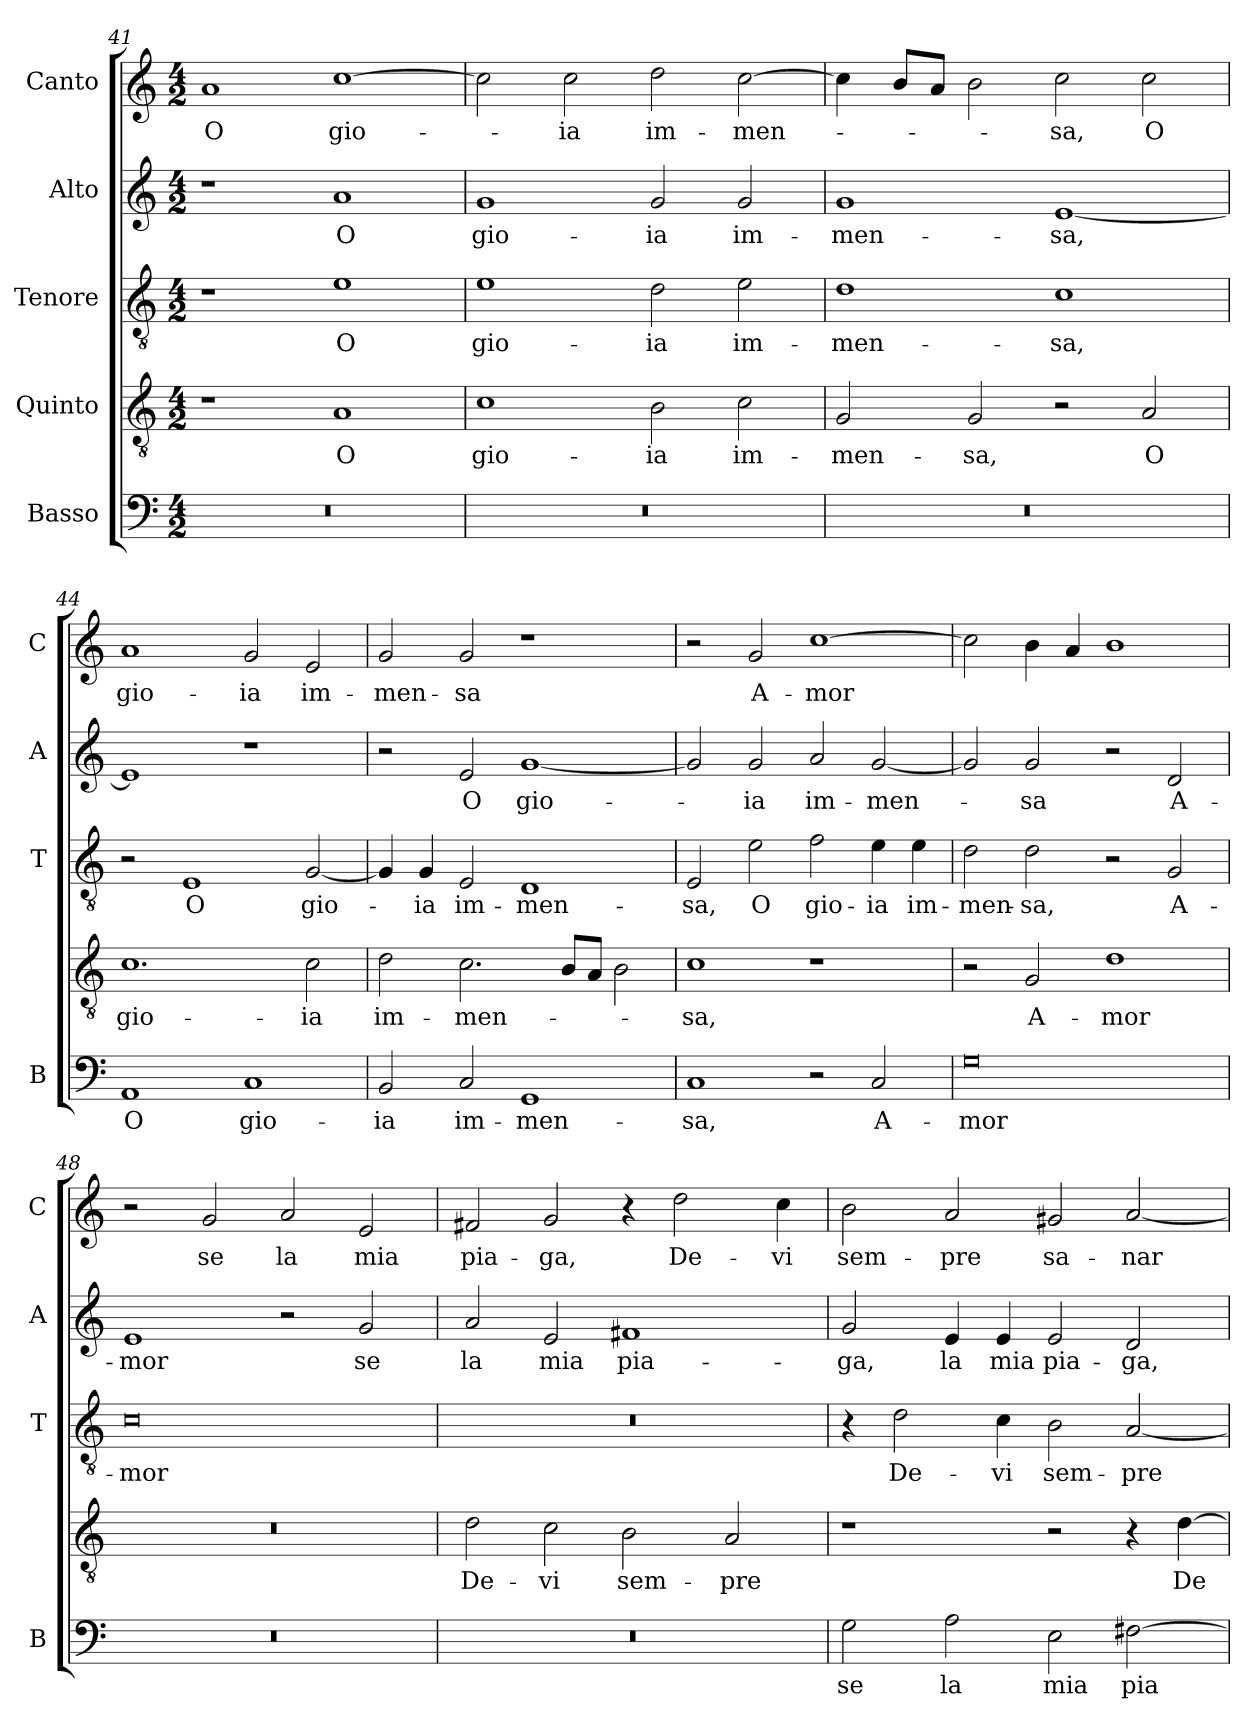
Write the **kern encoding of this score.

**kern	**text	**kern	**text	**kern	**text	**kern	**text	**kern	**text
*part5	*part5	*part4	*part4	*part3	*part3	*part2	*part2	*part1	*part1
*staff5	*staff5	*staff4	*staff4	*staff3	*staff3	*staff2	*staff2	*staff1	*staff1
*I"Basso	*	*I"Quinto	*	*I"Tenore	*	*I"Alto	*	*I"Canto	*
*I'B	*	*	*	*I'T	*	*I'A	*	*I'C	*
*clefF4	*	*clefGv2	*	*clefGv2	*	*clefG2	*	*clefG2	*
*k[]	*	*k[]	*	*k[]	*	*k[]	*	*k[]	*
*C:	*	*C:	*	*C:	*	*C:	*	*C:	*
*M4/2	*	*M4/2	*	*M4/2	*	*M4/2	*	*M4/2	*
=41	=41	=41	=41	=41	=41	=41	=41	=41	=41
!	!	!	!	!	!	!	!	!	!LO:LY:b
0r	.	1r	.	1r	.	1r	.	1a	O
!	!	!	!LO:LY:b	!	!LO:LY:b	!	!LO:LY:b	!	!LO:LY:b
.	.	1A	O	1e	O	1a	O	[1cc	gio-
=42	=42	=42	=42	=42	=42	=42	=42	=42	=42
!	!	!	!LO:LY:b	!	!LO:LY:b	!	!LO:LY:b	!	!
0r	.	1c	gio-	1e	gio-	1g	gio-	2cc\]	.
!	!	!	!	!	!	!	!	!	!LO:LY:b
.	.	.	.	.	.	.	.	2cc\	-ia
!	!	!	!LO:LY:b	!	!LO:LY:b	!	!LO:LY:b	!	!LO:LY:b
.	.	2B\	-ia	2d\	-ia	2g/	-ia	2dd\	im-
!	!	!	!LO:LY:b	!	!LO:LY:b	!	!LO:LY:b	!	!LO:LY:b
.	.	2c\	im-	2e\	im-	2g/	im-	[2cc\	-men-
=43	=43	=43	=43	=43	=43	=43	=43	=43	=43
!	!	!	!LO:LY:b	!	!LO:LY:b	!	!LO:LY:b	!	!
0r	.	2G/	-men-	1d	-men-	1g	-men-	4cc\]	.
.	.	.	.	.	.	.	.	8b/L	.
.	.	.	.	.	.	.	.	8a/J	.
!	!	!	!LO:LY:b	!	!	!	!	!	!
.	.	2G/	-sa,	.	.	.	.	2b\	.
!	!	!	!	!	!LO:LY:b	!	!LO:LY:b	!	!LO:LY:b
.	.	2r	.	1c	-sa,	[1e	-sa,	2cc\	-sa,
!	!	!	!LO:LY:b	!	!	!	!	!	!LO:LY:b
.	.	2A/	O	.	.	.	.	2cc\	O
=44	=44	=44	=44	=44	=44	=44	=44	=44	=44
!	!LO:LY:b	!	!LO:LY:b	!	!	!	!	!	!LO:LY:b
1AA	O	1.c	gio-	2r	.	1e]	.	1a	gio-
!	!	!	!	!	!LO:LY:b	!	!	!	!
.	.	.	.	1E	O	.	.	.	.
!	!LO:LY:b	!	!	!	!	!	!	!	!LO:LY:b
1C	gio-	.	.	.	.	1r	.	2g/	-ia
!	!	!	!LO:LY:b	!	!LO:LY:b	!	!	!	!LO:LY:b
.	.	2c\	-ia	[2G/	gio-	.	.	2e/	im-
!!LO:LB:g=z
=45	=45	=45	=45	=45	=45	=45	=45	=45	=45
!	!LO:LY:b	!	!LO:LY:b	!	!	!	!	!	!LO:LY:b
2BB/	-ia	2d\	im-	4G/]	.	2r	.	2g/	-men-
!	!	!	!	!	!LO:LY:b	!	!	!	!
.	.	.	.	4G/	-ia	.	.	.	.
!	!LO:LY:b	!	!LO:LY:b	!	!LO:LY:b	!	!LO:LY:b	!	!LO:LY:b
2C/	im-	2.c\	-men-	2E/	im-	2e/	O	2g/	-sa
!	!LO:LY:b	!	!	!	!LO:LY:b	!	!LO:LY:b	!	!
1GG	-men-	.	.	1D	-men-	[1g	gio-	1r	.
.	.	8B/L	.	.	.	.	.	.	.
.	.	8A/J	.	.	.	.	.	.	.
.	.	2B\	.	.	.	.	.	.	.
=46	=46	=46	=46	=46	=46	=46	=46	=46	=46
!	!LO:LY:b	!	!LO:LY:b	!	!LO:LY:b	!	!	!	!
1C	-sa,	1c	-sa,	2E/	-sa,	2g/]	.	2r	.
!	!	!	!	!	!LO:LY:b	!	!LO:LY:b	!	!LO:LY:b
.	.	.	.	2e\	O	2g/	-ia	2g/	A-
!	!	!	!	!	!LO:LY:b	!	!LO:LY:b	!	!LO:LY:b
2r	.	1r	.	2f\	gio-	2a/	im-	[1cc	-mor
!	!LO:LY:b	!	!	!	!LO:LY:b	!	!LO:LY:b	!	!
2C/	A-	.	.	4e\	-ia	[2g/	-men-	.	.
!	!	!	!	!	!LO:LY:b	!	!	!	!
.	.	.	.	4e\	im-	.	.	.	.
=47	=47	=47	=47	=47	=47	=47	=47	=47	=47
!	!LO:LY:b	!	!	!	!LO:LY:b	!	!	!	!
0G	-mor	2r	.	2d\	-men-	2g/]	.	2cc\]	.
!	!	!	!LO:LY:b	!	!LO:LY:b	!	!LO:LY:b	!	!
.	.	2G/	A-	2d\	-sa,	2g/	-sa	4b\	.
.	.	.	.	.	.	.	.	4a/	.
!	!	!	!LO:LY:b	!	!	!	!	!	!
.	.	1d	-mor	2r	.	2r	.	1b	.
!	!	!	!	!	!LO:LY:b	!	!LO:LY:b	!	!
.	.	.	.	2G/	A-	2d/	A-	.	.
=48	=48	=48	=48	=48	=48	=48	=48	=48	=48
!	!	!	!	!	!LO:LY:b	!	!LO:LY:b	!	!
0r	.	0r	.	0c	-mor	1e	-mor	2r	.
!	!	!	!	!	!	!	!	!	!LO:LY:b
.	.	.	.	.	.	.	.	2g/	se
!	!	!	!	!	!	!	!	!	!LO:LY:b
.	.	.	.	.	.	2r	.	2a/	la
!	!	!	!	!	!	!	!LO:LY:b	!	!LO:LY:b
.	.	.	.	.	.	2g/	se	2e/	mia
!!LO:PB:g=z
=49	=49	=49	=49	=49	=49	=49	=49	=49	=49
!	!	!	!LO:LY:b	!	!	!	!LO:LY:b	!	!LO:LY:b
0r	.	2d\	De-	0r	.	2a/	la	2f#X/	pia-
!	!	!	!LO:LY:b	!	!	!	!LO:LY:b	!	!LO:LY:b
.	.	2c\	-vi	.	.	2e/	mia	2g/	-ga,
!	!	!	!LO:LY:b	!	!	!	!LO:LY:b	!	!
.	.	2B\	sem-	.	.	1f#X	pia-	4r	.
!	!	!	!	!	!	!	!	!	!LO:LY:b
.	.	.	.	.	.	.	.	2dd\	De-
!	!	!	!LO:LY:b	!	!	!	!	!	!
.	.	2A/	-pre	.	.	.	.	.	.
!	!	!	!	!	!	!	!	!	!LO:LY:b
.	.	.	.	.	.	.	.	4cc\	-vi
=50	=50	=50	=50	=50	=50	=50	=50	=50	=50
!	!LO:LY:b	!	!	!	!	!	!LO:LY:b	!	!LO:LY:b
2G\	se	1r	.	4r	.	2g/	-ga,	2b\	sem-
!	!	!	!	!	!LO:LY:b	!	!	!	!
.	.	.	.	2d\	De-	.	.	.	.
!	!LO:LY:b	!	!	!	!	!	!LO:LY:b	!	!LO:LY:b
2A\	la	.	.	.	.	4e/	la	2a/	-pre
!	!	!	!	!	!LO:LY:b	!	!LO:LY:b	!	!
.	.	.	.	4c\	-vi	4e/	mia	.	.
!	!LO:LY:b	!	!	!	!LO:LY:b	!	!LO:LY:b	!	!LO:LY:b
2E\	mia	2r	.	2B\	sem-	2e/	pia-	2g#X/	sa-
!	!LO:LY:b	!	!	!	!LO:LY:b	!	!LO:LY:b	!	!LO:LY:b
[2F#X\	pia-	4r	.	[2A/	-pre	2d/	-ga,	[2a/	-nar
!	!	!	!LO:LY:b	!	!	!	!	!	!
.	.	[4d\	De-	.	.	.	.	.	.
=	=	=	=	=	=	=	=	=	=
*-	*-	*-	*-	*-	*-	*-	*-	*-	*-
